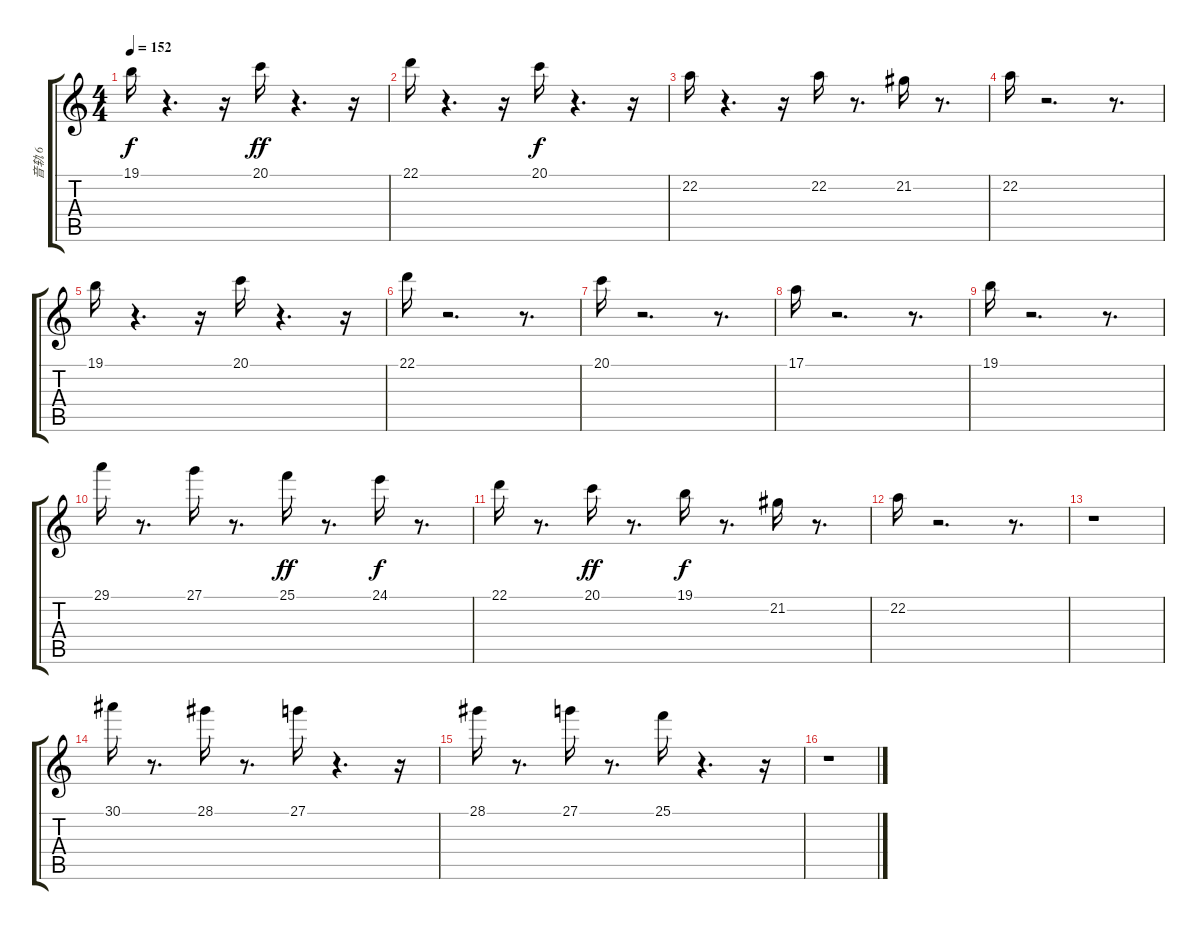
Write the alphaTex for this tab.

\track ("音轨 6" "音轨 6") {instrument fx3crystal}
\staff {score tabs}
\tuning (E4 B3 G3 D3 A2 E2) {hide}
\ts (4 4)
\tempo 152
\clef g2
\ks c
19.1.16{dy f} r.4{d} r.16 20.1.16{dy ff} r.4{d} r.16 |
22.1.16 r.4{d} r.16 20.1.16{dy f} r.4{d} r.16 |
22.2.16 r.4{d} r.16 22.2.16 r.8{d} 21.2.16 r.8{d} |
22.2.16 r.2{d} r.8{d} |
19.1.16 r.4{d} r.16 20.1.16 r.4{d} r.16 |
22.1.16 r.2{d} r.8{d} |
20.1.16 r.2{d} r.8{d} |
17.1.16 r.2{d} r.8{d} |
19.1.16 r.2{d} r.8{d} |
29.1.16 r.8{d} 27.1.16 r.8{d} 25.1.16{dy ff} r.8{d} 24.1.16{dy f} r.8{d} |
22.1.16 r.8{d} 20.1.16{dy ff} r.8{d} 19.1.16{dy f} r.8{d} 21.2.16 r.8{d} |
22.2.16 r.2{d} r.8{d} |
r.1 |
30.1.16 r.8{d} 28.1.16 r.8{d} 27.1.16 r.4{d} r.16 |
28.1.16 r.8{d} 27.1.16 r.8{d} 25.1.16 r.4{d} r.16 |
r.1
